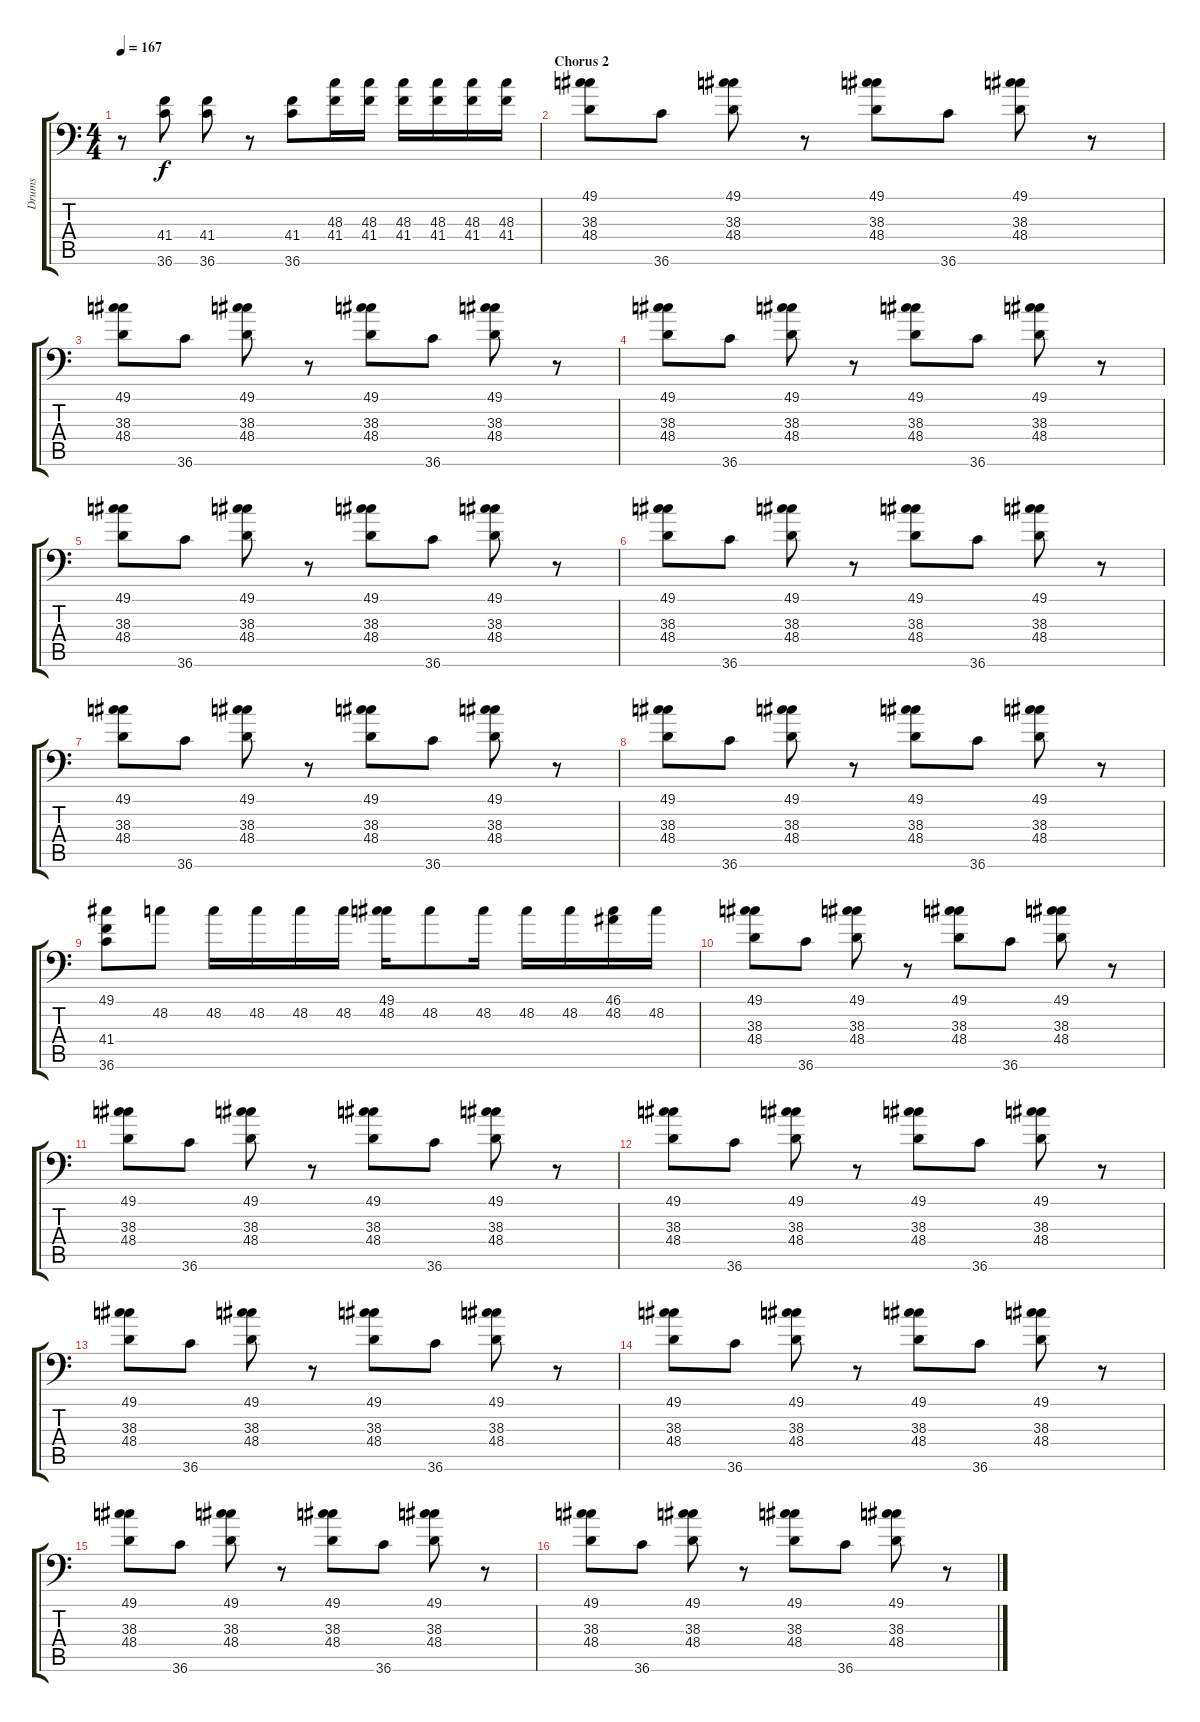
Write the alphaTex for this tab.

\track ("Drums" "Drums") {instrument acousticgrandpiano}
\staff {score tabs}
\tuning (C-1 C-1 C-1 C-1 C-1 C-1) {hide}
\ts (4 4)
\tempo 167
\clef f4
\ks c
r.8{dy f} (41.4 36.6).8 (41.4 36.6).8 r.8 (41.4 36.6).8 (48.3 41.4).16 (48.3 41.4).16 (48.3 41.4).16 (48.3 41.4).16 (48.3 41.4).16 (48.3 41.4).16 |
\section ("" "Chorus 2")
(49.1 38.3 48.4).8 36.6.8 (49.1 38.3 48.4).8 r.8 (49.1 38.3 48.4).8 36.6.8 (49.1 38.3 48.4).8 r.8 |
(49.1 38.3 48.4).8 36.6.8 (49.1 38.3 48.4).8 r.8 (49.1 38.3 48.4).8 36.6.8 (49.1 38.3 48.4).8 r.8 |
(49.1 38.3 48.4).8 36.6.8 (49.1 38.3 48.4).8 r.8 (49.1 38.3 48.4).8 36.6.8 (49.1 38.3 48.4).8 r.8 |
(49.1 38.3 48.4).8 36.6.8 (49.1 38.3 48.4).8 r.8 (49.1 38.3 48.4).8 36.6.8 (49.1 38.3 48.4).8 r.8 |
(49.1 38.3 48.4).8 36.6.8 (49.1 38.3 48.4).8 r.8 (49.1 38.3 48.4).8 36.6.8 (49.1 38.3 48.4).8 r.8 |
(49.1 38.3 48.4).8 36.6.8 (49.1 38.3 48.4).8 r.8 (49.1 38.3 48.4).8 36.6.8 (49.1 38.3 48.4).8 r.8 |
(49.1 38.3 48.4).8 36.6.8 (49.1 38.3 48.4).8 r.8 (49.1 38.3 48.4).8 36.6.8 (49.1 38.3 48.4).8 r.8 |
(49.1 41.4 36.6).8 48.2.8 48.2.16 48.2.16 48.2.16 48.2.16 (49.1 48.2).16 48.2.8 48.2.16 48.2.16 48.2.16 (46.1 48.2).16 48.2.16 |
(49.1 38.3 48.4).8 36.6.8 (49.1 38.3 48.4).8 r.8 (49.1 38.3 48.4).8 36.6.8 (49.1 38.3 48.4).8 r.8 |
(49.1 38.3 48.4).8 36.6.8 (49.1 38.3 48.4).8 r.8 (49.1 38.3 48.4).8 36.6.8 (49.1 38.3 48.4).8 r.8 |
(49.1 38.3 48.4).8 36.6.8 (49.1 38.3 48.4).8 r.8 (49.1 38.3 48.4).8 36.6.8 (49.1 38.3 48.4).8 r.8 |
(49.1 38.3 48.4).8 36.6.8 (49.1 38.3 48.4).8 r.8 (49.1 38.3 48.4).8 36.6.8 (49.1 38.3 48.4).8 r.8 |
(49.1 38.3 48.4).8 36.6.8 (49.1 38.3 48.4).8 r.8 (49.1 38.3 48.4).8 36.6.8 (49.1 38.3 48.4).8 r.8 |
(49.1 38.3 48.4).8 36.6.8 (49.1 38.3 48.4).8 r.8 (49.1 38.3 48.4).8 36.6.8 (49.1 38.3 48.4).8 r.8 |
(49.1 38.3 48.4).8 36.6.8 (49.1 38.3 48.4).8 r.8 (49.1 38.3 48.4).8 36.6.8 (49.1 38.3 48.4).8 r.8
